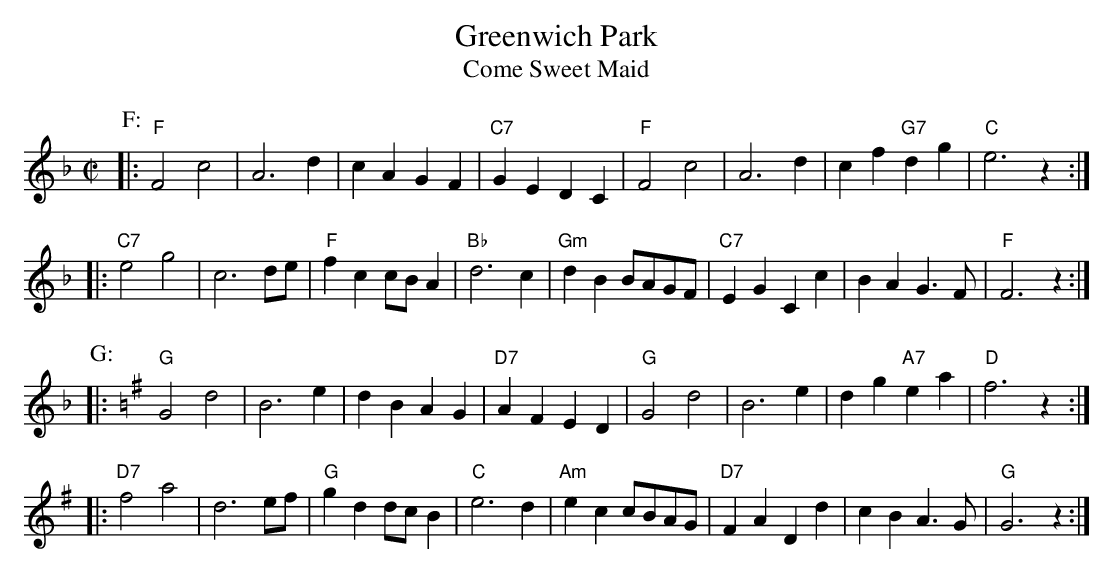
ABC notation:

X:1
T: Greenwich Park
T: Come Sweet Maid
M: C|
L: 1/4
K: F
P: F:
|: "F"F2c2 | A3d | cAGF | "C7"GEDC | "F"F2c2 | A3d | cf"G7"dg | "C"e3z :|
|: "C7"e2g2 | c3d/e/ | "F"fcc/B/A | "Bb"d3c | "Gm"dB B/A/G/F/ | "C7"EGCc | BAG>F | "F"F3z :|
P: G:
K: G
|: "G"G2d2 | B3e | dBAG | "D7"AFED | "G"G2d2 | B3e | dg"A7"ea | "D"f3z :|
|: "D7"f2a2 | d3e/f/ | "G"gdd/c/B | "C"e3d | "Am"ec c/B/A/G/ | "D7"FADd | cBA>G | "G"G3z :|
